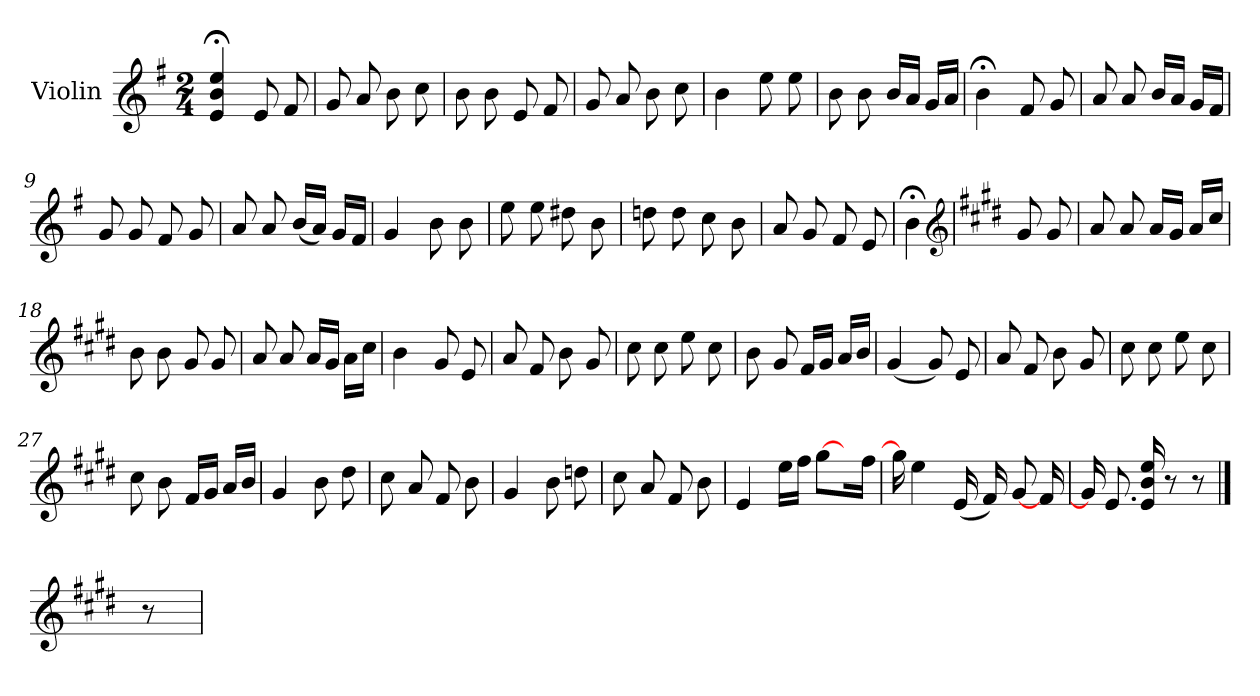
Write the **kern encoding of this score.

**kern
*part1
*staff1
*I"Violin
*I'Vln.
*clefG2
*k[f#]
*M2/4
=1
4e;/ 4b;/ 4ee;/
8e/
8f#/
=2
8g/
8a/
8b\
8cc\
=3
8b\
8b\
8e/
8f#/
=4
8g/
8a/
8b\
8cc\
=5
4b\
8ee\
8ee\
=6
8b\
8b\
16b/LL
16a/JJ
16g/LL
16a/JJ
=7
4b;\
8f#/
8g/
!!LO:LB:g=z
=8
8a/
8a/
16b/LL
16a/JJ
16g/LL
16f#/JJ
=9
8g/
8g/
8f#/
8g/
=10
8a/
8a/
(<16b/LL
16a/JJ)
16g/LL
16f#/JJ
=11
4g/
8b\
8b\
=12
8ee\
8ee\
8dd#X\
8b\
=13
8ddn\
8dd\
8cc\
8b\
=14
8a/
8g/
8f#/
8e/
!!LO:LB:g=z
=15
4b;\
*clefG2
=16
*k[f#c#g#d#]
8g#/
8g#/
=17
8a/
8a/
16a/LL
16g#/JJ
16a/LL
16cc#/JJ
=18
8b\
8b\
8g#/
8g#/
=19
8a/
8a/
16a/LL
16g#/JJ
16a\LL
16cc#\JJ
=20
4b\
8g#/
8e/
=21
8a/
8f#/
8b\
8g#/
!!LO:LB:g=z
=22
8cc#\
8cc#\
8ee\
8cc#\
=23
8b\
8g#/
16f#/LL
16g#/JJ
16a/LL
16b/JJ
=24
(<4g#/
8g#/)
8e/
=25
8a/
8f#/
8b\
8g#/
=26
8cc#\
8cc#\
8ee\
8cc#\
=27
8cc#\
8b\
16f#/LL
16g#/JJ
16a/LL
16b/JJ
=28
4g#/
8b\
8dd#\
!!LO:LB:g=z
=29
8cc#\
8a/
8f#/
8b\
=30
4g#/
8b\
8ddn\
=31
8cc#\
8a/
8f#/
8b\
=32
4e/
16ee\LL
16ff#\JJ
[8gg#\L
16ryy
16ff#\Jk
=33
16gg#\L]
4ee\
(<16e/LL
16f#/JJ)
[8g#/L
16f#/Jk
=34
16g#/L]
8.e/L
16e/ 16b/ 16ee/Jk
8r
8r
==35
8r
=
*-
